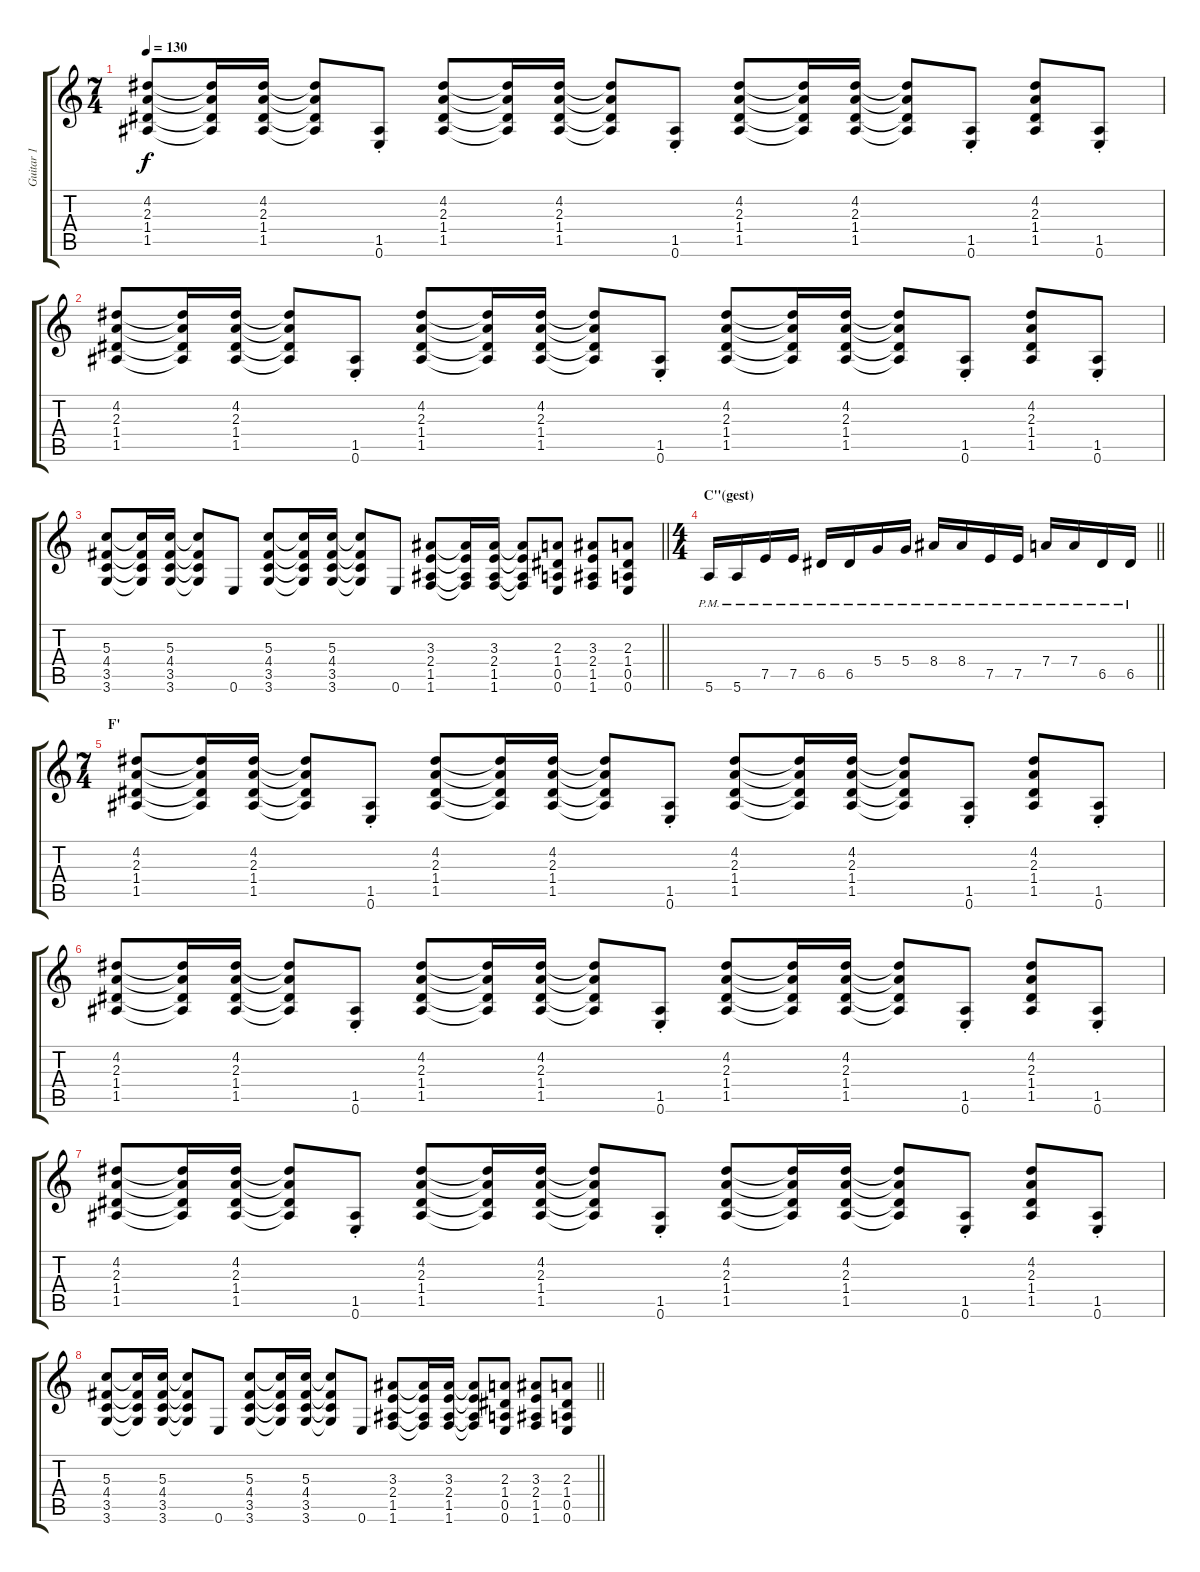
\track ("Guitar 1" "Guitar 1") {instrument distortionguitar}
\staff {score tabs}
\tuning (E4 B3 G3 D3 A2 E2) {hide}
\ts (7 4)
\tempo 130
\clef g2
\ks c
(4.2 2.3 1.4 1.5).8{dy f} (4.2{t} 2.3{t} 1.4{t} 1.5{t}).16 (4.2 2.3 1.4 1.5).16 (4.2{t} 2.3{t} 1.4{t} 1.5{t}).8 (1.5{st} 0.6{st}).8 (4.2 2.3 1.4 1.5).8 (4.2{t} 2.3{t} 1.4{t} 1.5{t}).16 (4.2 2.3 1.4 1.5).16 (4.2{t} 2.3{t} 1.4{t} 1.5{t}).8 (1.5{st} 0.6{st}).8 (4.2 2.3 1.4 1.5).8 (4.2{t} 2.3{t} 1.4{t} 1.5{t}).16 (4.2 2.3 1.4 1.5).16 (4.2{t} 2.3{t} 1.4{t} 1.5{t}).8 (1.5{st} 0.6{st}).8 (4.2 2.3 1.4 1.5).8 (1.5{st} 0.6{st}).8 |
(4.2 2.3 1.4 1.5).8 (4.2{t} 2.3{t} 1.4{t} 1.5{t}).16 (4.2 2.3 1.4 1.5).16 (4.2{t} 2.3{t} 1.4{t} 1.5{t}).8 (1.5{st} 0.6{st}).8 (4.2 2.3 1.4 1.5).8 (4.2{t} 2.3{t} 1.4{t} 1.5{t}).16 (4.2 2.3 1.4 1.5).16 (4.2{t} 2.3{t} 1.4{t} 1.5{t}).8 (1.5{st} 0.6{st}).8 (4.2 2.3 1.4 1.5).8 (4.2{t} 2.3{t} 1.4{t} 1.5{t}).16 (4.2 2.3 1.4 1.5).16 (4.2{t} 2.3{t} 1.4{t} 1.5{t}).8 (1.5{st} 0.6{st}).8 (4.2 2.3 1.4 1.5).8 (1.5{st} 0.6{st}).8 |
\barLineRight lightlight
(5.3 4.4 3.5 3.6).8 (5.3{t} 4.4{t} 3.5{t} 3.6{t}).16 (5.3 4.4 3.5 3.6).16 (5.3{t} 4.4{t} 3.5{t} 3.6{t}).8 0.6.8 (5.3 4.4 3.5 3.6).8 (5.3{t} 4.4{t} 3.5{t} 3.6{t}).16 (5.3 4.4 3.5 3.6).16 (5.3{t} 4.4{t} 3.5{t} 3.6{t}).8 0.6.8 (3.3 2.4 1.5 1.6).8 (3.3{t} 2.4{t} 1.5{t} 1.6{t}).16 (3.3 2.4 1.5 1.6).16 (3.3{t} 2.4{t} 1.5{t} 1.6{t}).8 (2.3 1.4 0.5 0.6).8 (3.3 2.4 1.5 1.6).8 (2.3 1.4 0.5 0.6).8 |
\ts (4 4)
\section ("" "C''(gest)")
\barLineRight lightlight
5.6{pm}.16 5.6{pm}.16 7.5{pm}.16 7.5{pm}.16 6.5{pm}.16 6.5{pm}.16 5.4{pm}.16 5.4{pm}.16 8.4{pm}.16 8.4{pm}.16 7.5{pm}.16 7.5{pm}.16 7.4{pm}.16 7.4{pm}.16 6.5{pm}.16 6.5{pm}.16 |
\ts (7 4)
\section ("" "F'")
(4.2 2.3 1.4 1.5).8 (4.2{t} 2.3{t} 1.4{t} 1.5{t}).16 (4.2 2.3 1.4 1.5).16 (4.2{t} 2.3{t} 1.4{t} 1.5{t}).8 (1.5{st} 0.6{st}).8 (4.2 2.3 1.4 1.5).8 (4.2{t} 2.3{t} 1.4{t} 1.5{t}).16 (4.2 2.3 1.4 1.5).16 (4.2{t} 2.3{t} 1.4{t} 1.5{t}).8 (1.5{st} 0.6{st}).8 (4.2 2.3 1.4 1.5).8 (4.2{t} 2.3{t} 1.4{t} 1.5{t}).16 (4.2 2.3 1.4 1.5).16 (4.2{t} 2.3{t} 1.4{t} 1.5{t}).8 (1.5{st} 0.6{st}).8 (4.2 2.3 1.4 1.5).8 (1.5{st} 0.6{st}).8 |
(4.2 2.3 1.4 1.5).8 (4.2{t} 2.3{t} 1.4{t} 1.5{t}).16 (4.2 2.3 1.4 1.5).16 (4.2{t} 2.3{t} 1.4{t} 1.5{t}).8 (1.5{st} 0.6{st}).8 (4.2 2.3 1.4 1.5).8 (4.2{t} 2.3{t} 1.4{t} 1.5{t}).16 (4.2 2.3 1.4 1.5).16 (4.2{t} 2.3{t} 1.4{t} 1.5{t}).8 (1.5{st} 0.6{st}).8 (4.2 2.3 1.4 1.5).8 (4.2{t} 2.3{t} 1.4{t} 1.5{t}).16 (4.2 2.3 1.4 1.5).16 (4.2{t} 2.3{t} 1.4{t} 1.5{t}).8 (1.5{st} 0.6{st}).8 (4.2 2.3 1.4 1.5).8 (1.5{st} 0.6{st}).8 |
(4.2 2.3 1.4 1.5).8 (4.2{t} 2.3{t} 1.4{t} 1.5{t}).16 (4.2 2.3 1.4 1.5).16 (4.2{t} 2.3{t} 1.4{t} 1.5{t}).8 (1.5{st} 0.6{st}).8 (4.2 2.3 1.4 1.5).8 (4.2{t} 2.3{t} 1.4{t} 1.5{t}).16 (4.2 2.3 1.4 1.5).16 (4.2{t} 2.3{t} 1.4{t} 1.5{t}).8 (1.5{st} 0.6{st}).8 (4.2 2.3 1.4 1.5).8 (4.2{t} 2.3{t} 1.4{t} 1.5{t}).16 (4.2 2.3 1.4 1.5).16 (4.2{t} 2.3{t} 1.4{t} 1.5{t}).8 (1.5{st} 0.6{st}).8 (4.2 2.3 1.4 1.5).8 (1.5{st} 0.6{st}).8 |
\barLineRight lightlight
(5.3 4.4 3.5 3.6).8 (5.3{t} 4.4{t} 3.5{t} 3.6{t}).16 (5.3 4.4 3.5 3.6).16 (5.3{t} 4.4{t} 3.5{t} 3.6{t}).8 0.6.8 (5.3 4.4 3.5 3.6).8 (5.3{t} 4.4{t} 3.5{t} 3.6{t}).16 (5.3 4.4 3.5 3.6).16 (5.3{t} 4.4{t} 3.5{t} 3.6{t}).8 0.6.8 (3.3 2.4 1.5 1.6).8 (3.3{t} 2.4{t} 1.5{t} 1.6{t}).16 (3.3 2.4 1.5 1.6).16 (3.3{t} 2.4{t} 1.5{t} 1.6{t}).8 (2.3 1.4 0.5 0.6).8 (3.3 2.4 1.5 1.6).8 (2.3 1.4 0.5 0.6).8
